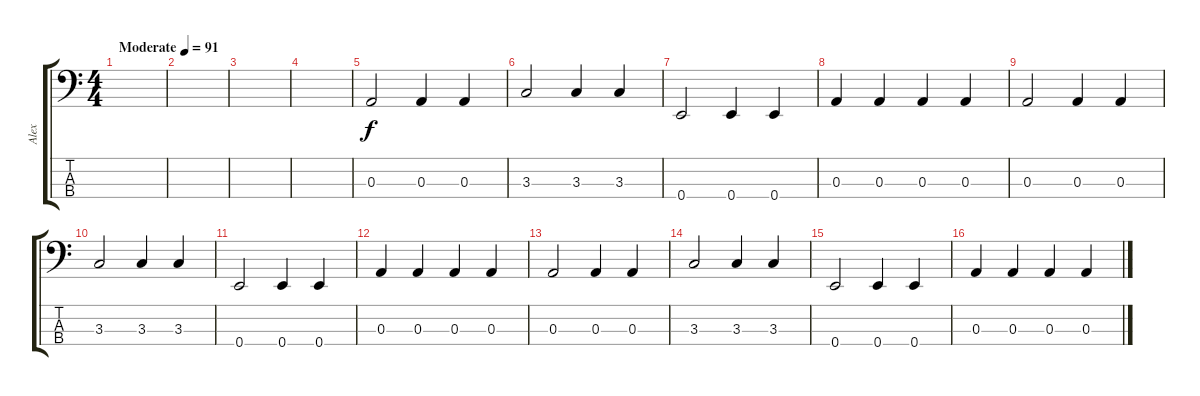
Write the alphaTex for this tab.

\track ("Alex" "Alex") {instrument electricbassfinger}
\staff {score tabs}
\tuning (G2 D2 A1 E1) {hide}
\ts (4 4)
\tempo (91 "Moderate")
\clef f4
\ks c
|
|
|
|
0.3.2 0.3.4 0.3.4 |
3.3.2 3.3.4 3.3.4 |
0.4.2 0.4.4 0.4.4 |
0.3.4 0.3.4 0.3.4 0.3.4 |
0.3.2 0.3.4 0.3.4 |
3.3.2 3.3.4 3.3.4 |
0.4.2 0.4.4 0.4.4 |
0.3.4 0.3.4 0.3.4 0.3.4 |
0.3.2 0.3.4 0.3.4 |
3.3.2 3.3.4 3.3.4 |
0.4.2 0.4.4 0.4.4 |
0.3.4 0.3.4 0.3.4 0.3.4
